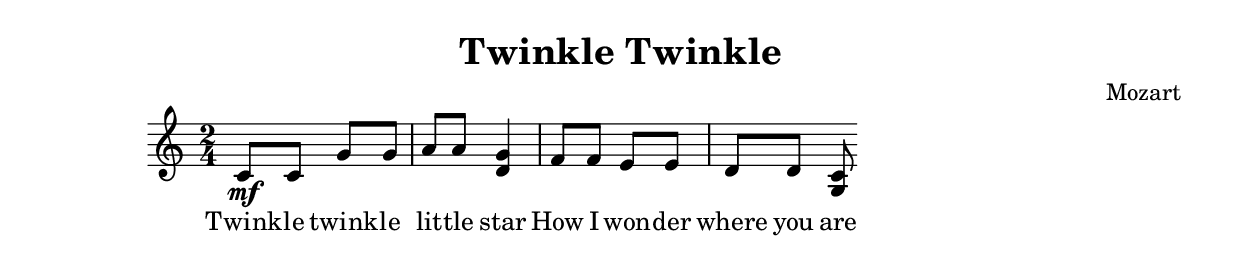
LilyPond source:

\header {
  title = "Twinkle Twinkle"
  composer = "Mozart"
}

\relative c' {
  \time 2/4
  c8\mf c8 g'8 g8
  a8 a8 <g d>4
  f8 f e e
  d d <c g>
}

\addlyrics {
  Twink -- le twink -- le lit -- tle star
  How I won -- der where you are
}
